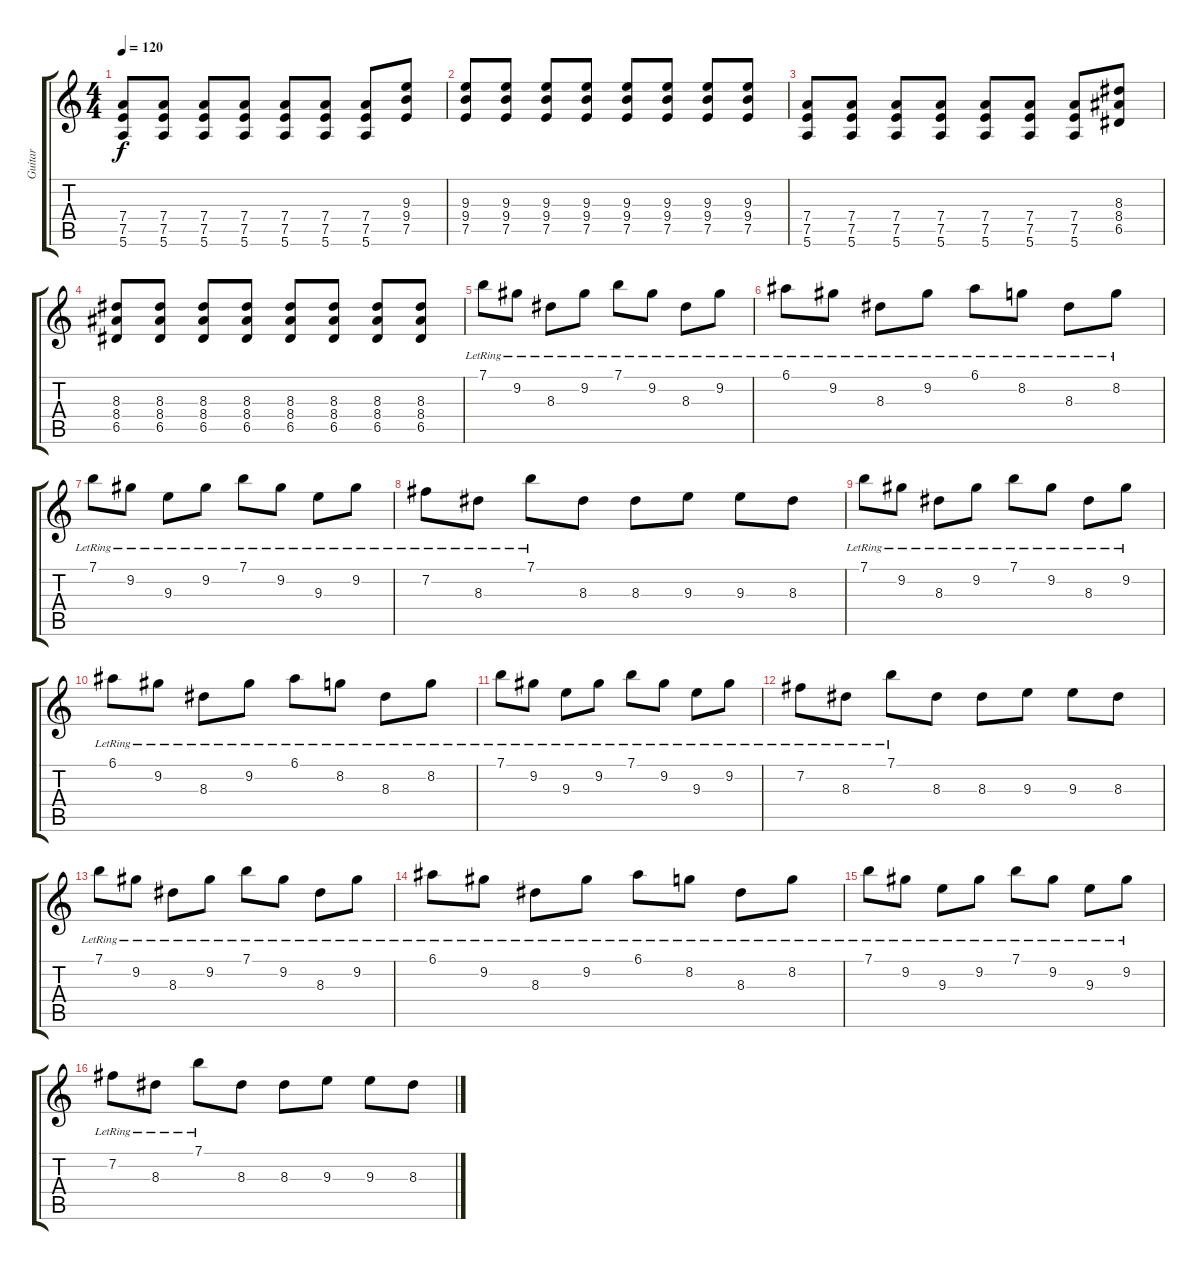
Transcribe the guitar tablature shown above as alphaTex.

\track ("Guitar" "Guitar") {instrument overdrivenguitar}
\staff {score tabs}
\tuning (E4 B3 G3 D3 A2 E2) {hide}
\ts (4 4)
\tempo 120
\clef g2
\ks c
(7.4 7.5 5.6).8{dy f} (7.4 7.5 5.6).8 (7.4 7.5 5.6).8 (7.4 7.5 5.6).8 (7.4 7.5 5.6).8 (7.4 7.5 5.6).8 (7.4 7.5 5.6).8 (9.3 9.4 7.5).8 |
(9.3 9.4 7.5).8 (9.3 9.4 7.5).8 (9.3 9.4 7.5).8 (9.3 9.4 7.5).8 (9.3 9.4 7.5).8 (9.3 9.4 7.5).8 (9.3 9.4 7.5).8 (9.3 9.4 7.5).8 |
(7.4 7.5 5.6).8 (7.4 7.5 5.6).8 (7.4 7.5 5.6).8 (7.4 7.5 5.6).8 (7.4 7.5 5.6).8 (7.4 7.5 5.6).8 (7.4 7.5 5.6).8 (8.3 8.4 6.5).8 |
(8.3 8.4 6.5).8 (8.3 8.4 6.5).8 (8.3 8.4 6.5).8 (8.3 8.4 6.5).8 (8.3 8.4 6.5).8 (8.3 8.4 6.5).8 (8.3 8.4 6.5).8 (8.3 8.4 6.5).8 |
7.1{lr}.8{instrument electricguitarclean} 9.2{lr}.8 8.3{lr}.8 9.2{lr}.8 7.1{lr}.8 9.2{lr}.8 8.3{lr}.8 9.2{lr}.8 |
6.1{lr}.8 9.2{lr}.8 8.3{lr}.8 9.2{lr}.8 6.1{lr}.8 8.2{lr}.8 8.3{lr}.8 8.2{lr}.8 |
7.1{lr}.8 9.2{lr}.8 9.3{lr}.8 9.2{lr}.8 7.1{lr}.8 9.2{lr}.8 9.3{lr}.8 9.2{lr}.8 |
7.2{lr}.8 8.3{lr}.8 7.1{lr}.8 8.3.8 8.3.8 9.3.8 9.3.8 8.3.8 |
7.1{lr}.8{instrument electricguitarclean} 9.2{lr}.8 8.3{lr}.8 9.2{lr}.8 7.1{lr}.8 9.2{lr}.8 8.3{lr}.8 9.2{lr}.8 |
6.1{lr}.8 9.2{lr}.8 8.3{lr}.8 9.2{lr}.8 6.1{lr}.8 8.2{lr}.8 8.3{lr}.8 8.2{lr}.8 |
7.1{lr}.8 9.2{lr}.8 9.3{lr}.8 9.2{lr}.8 7.1{lr}.8 9.2{lr}.8 9.3{lr}.8 9.2{lr}.8 |
7.2{lr}.8 8.3{lr}.8 7.1{lr}.8 8.3.8 8.3.8 9.3.8 9.3.8 8.3.8 |
7.1{lr}.8{instrument electricguitarclean} 9.2{lr}.8 8.3{lr}.8 9.2{lr}.8 7.1{lr}.8 9.2{lr}.8 8.3{lr}.8 9.2{lr}.8 |
6.1{lr}.8 9.2{lr}.8 8.3{lr}.8 9.2{lr}.8 6.1{lr}.8 8.2{lr}.8 8.3{lr}.8 8.2{lr}.8 |
7.1{lr}.8 9.2{lr}.8 9.3{lr}.8 9.2{lr}.8 7.1{lr}.8 9.2{lr}.8 9.3{lr}.8 9.2{lr}.8 |
7.2{lr}.8 8.3{lr}.8 7.1{lr}.8 8.3.8 8.3.8 9.3.8 9.3.8 8.3.8
